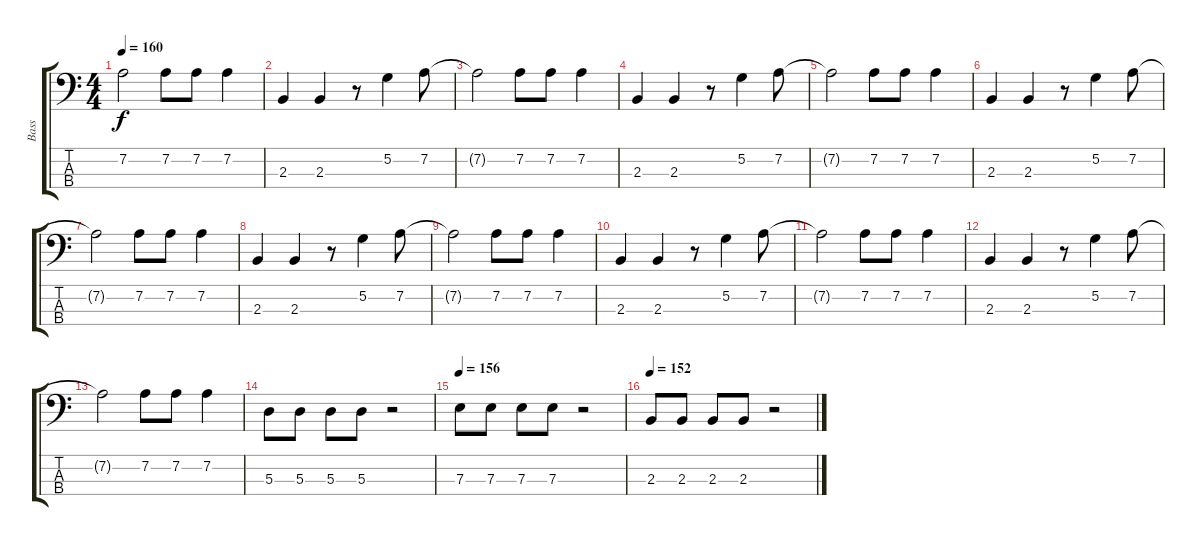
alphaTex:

\track ("Bass" "Bass") {instrument electricbassfinger}
\staff {score tabs}
\tuning (G2 D2 A1 E1) {hide}
\ts (4 4)
\tempo 160
\clef f4
\ks c
7.2{t}.2{dy f} 7.2.8 7.2.8 7.2.4 |
2.3.4 2.3.4 r.8 5.2.4 7.2.8 |
7.2{t}.2 7.2.8 7.2.8 7.2.4 |
2.3.4 2.3.4 r.8 5.2.4 7.2.8 |
7.2{t}.2 7.2.8 7.2.8 7.2.4 |
2.3.4 2.3.4 r.8 5.2.4 7.2.8 |
7.2{t}.2 7.2.8 7.2.8 7.2.4 |
2.3.4 2.3.4 r.8 5.2.4 7.2.8 |
7.2{t}.2 7.2.8 7.2.8 7.2.4 |
2.3.4 2.3.4 r.8 5.2.4 7.2.8 |
7.2{t}.2 7.2.8 7.2.8 7.2.4 |
2.3.4 2.3.4 r.8 5.2.4 7.2.8 |
7.2{t}.2 7.2.8 7.2.8 7.2.4 |
5.3.8 5.3.8 5.3.8 5.3.8 r.2 |
\tempo 156
7.3.8 7.3.8 7.3.8 7.3.8 r.2 |
\tempo 152
2.3.8 2.3.8 2.3.8 2.3.8 r.2
